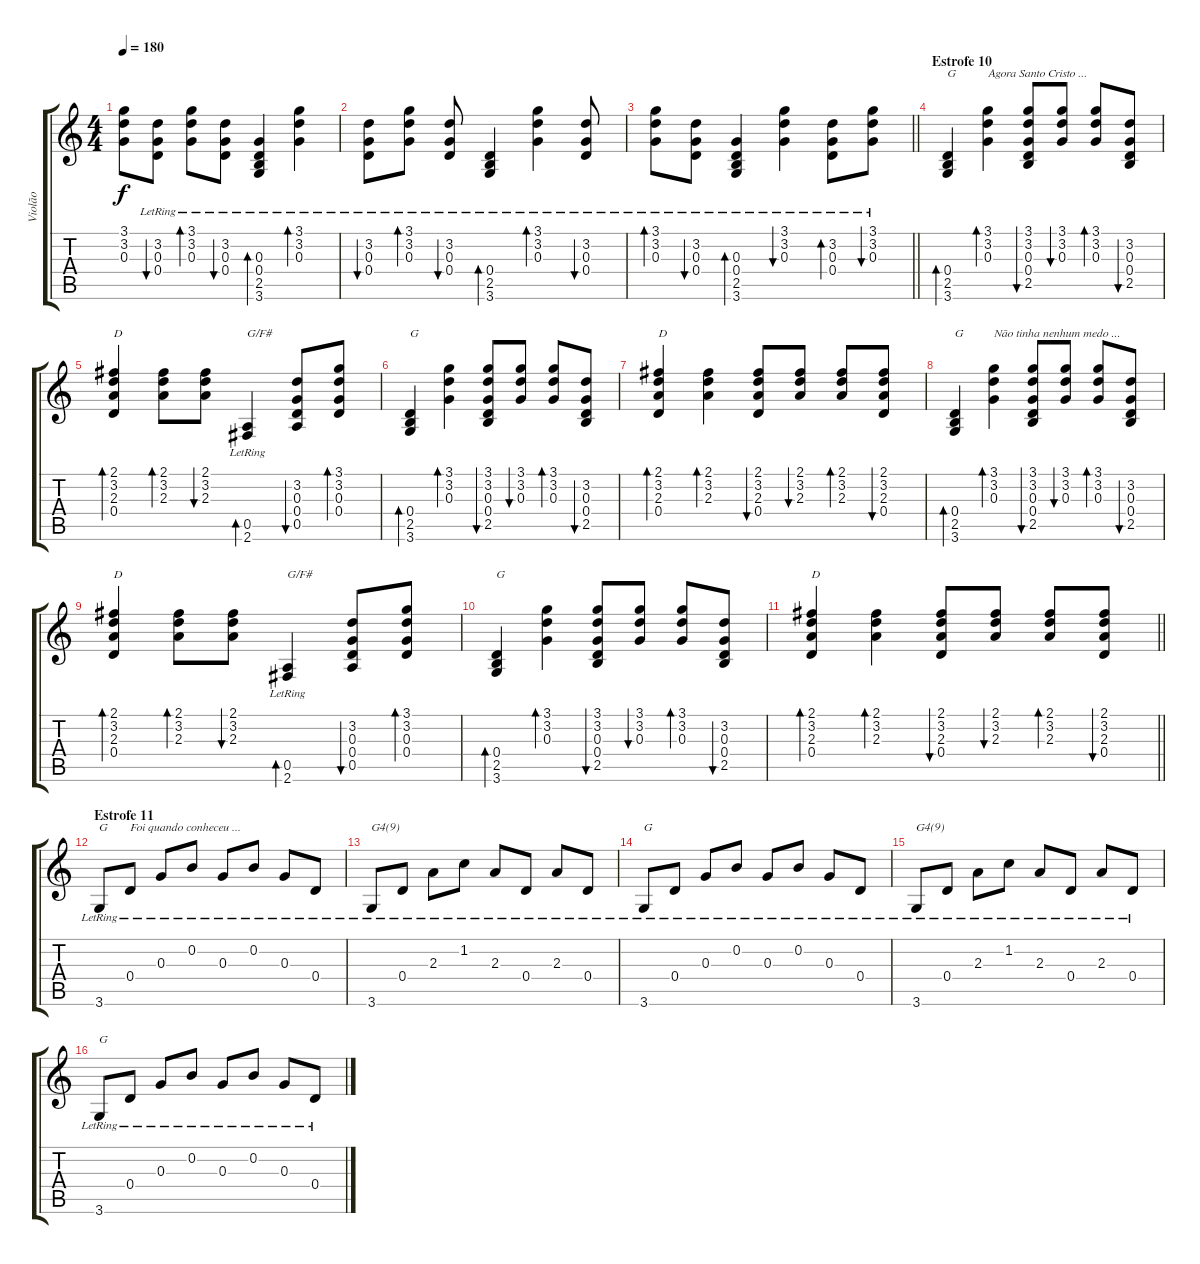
\track ("Violão" "Violão") {instrument acousticguitarsteel}
\staff {score tabs}
\tuning (E4 B3 G3 D3 A2 E2) {hide}
\ts (4 4)
\tempo 180
\clef g2
\ks c
(3.1{t} 3.2{t} 0.3{t}).8{dy f} (3.2{lr} 0.3{lr} 0.4{lr}).8{bu 60} (3.1{lr} 3.2{lr} 0.3{lr}).8{bd 60} (3.2{lr} 0.3{lr} 0.4{lr}).8{bu 60} (0.3{lr} 0.4{lr} 2.5{lr} 3.6{lr}).4{bd 60} (3.1{lr} 3.2{lr} 0.3{lr}).4{bd 60} |
(3.2{lr} 0.3{lr} 0.4{lr}).8{bu 60} (3.1{lr} 3.2{lr} 0.3{lr}).8{bd 60} (3.2{lr} 0.3{lr} 0.4{lr}).8{bu 60} (0.4{lr} 2.5{lr} 3.6{lr}).4{bd 60} (3.1{lr} 3.2{lr} 0.3{lr}).4{bd 60} (3.2{lr} 0.3{lr} 0.4{lr}).8{bu 60} |
\barLineRight lightlight
(3.1{lr} 3.2{lr} 0.3{lr}).8{bd 60} (3.2{lr} 0.3{lr} 0.4{lr}).8{bu 60} (0.3{lr} 0.4{lr} 2.5{lr} 3.6{lr}).4{bd 60} (3.1{lr} 3.2{lr} 0.3{lr}).4{bu 60} (3.2{lr} 0.3{lr} 0.4{lr}).8{bd 60} (3.1{lr} 3.2{lr} 0.3{lr}).8{bu 60} |
\section ("" "Estrofe 10")
(0.4 2.5 3.6).4{bd 60 txt "G"} (3.1 3.2 0.3).4{bd 60 txt "Agora Santo Cristo ..."} (3.1 3.2 0.3 0.4 2.5).8{bu 60} (3.1 3.2 0.3).8{bu 60} (3.1 3.2 0.3).8{bd 60} (3.2 0.3 0.4 2.5).8{bu 60} |
(2.1 3.2 2.3 0.4).4{bd 60 txt "D"} (2.1 3.2 2.3).8{bd 60} (2.1 3.2 2.3).8{bu 60} (0.5 2.6{lr}).4{bd 60 txt "G/F#"} (3.2 0.3 0.4 0.5).8{bu 60} (3.1 3.2 0.3 0.4).8{bd 60} |
(0.4 2.5 3.6).4{bd 60 txt "G"} (3.1 3.2 0.3).4{bd 60} (3.1 3.2 0.3 0.4 2.5).8{bu 60} (3.1 3.2 0.3).8{bu 60} (3.1 3.2 0.3).8{bd 60} (3.2 0.3 0.4 2.5).8{bu 60} |
(2.1 3.2 2.3 0.4).4{bd 60 txt "D"} (2.1 3.2 2.3).4{bd 60} (2.1 3.2 2.3 0.4).8{bu 60} (2.1 3.2 2.3).8{bu 60} (2.1 3.2 2.3).8{bd 60} (2.1 3.2 2.3 0.4).8{bu 60} |
(0.4 2.5 3.6).4{bd 60 txt "G"} (3.1 3.2 0.3).4{bd 60 txt "Não tinha nenhum medo ..."} (3.1 3.2 0.3 0.4 2.5).8{bu 60} (3.1 3.2 0.3).8{bu 60} (3.1 3.2 0.3).8{bd 60} (3.2 0.3 0.4 2.5).8{bu 60} |
(2.1 3.2 2.3 0.4).4{bd 60 txt "D"} (2.1 3.2 2.3).8{bd 60} (2.1 3.2 2.3).8{bu 60} (0.5 2.6{lr}).4{bd 60 txt "G/F#"} (3.2 0.3 0.4 0.5).8{bu 60} (3.1 3.2 0.3 0.4).8{bd 60} |
(0.4 2.5 3.6).4{bd 60 txt "G"} (3.1 3.2 0.3).4{bd 60} (3.1 3.2 0.3 0.4 2.5).8{bu 60} (3.1 3.2 0.3).8{bu 60} (3.1 3.2 0.3).8{bd 60} (3.2 0.3 0.4 2.5).8{bu 60} |
\barLineRight lightlight
(2.1 3.2 2.3 0.4).4{bd 60 txt "D"} (2.1 3.2 2.3).4{bd 60} (2.1 3.2 2.3 0.4).8{bu 60} (2.1 3.2 2.3).8{bu 60} (2.1 3.2 2.3).8{bd 60} (2.1 3.2 2.3 0.4).8{bu 60} |
\section ("" "Estrofe 11")
3.6{lr}.8{txt "G"} 0.4{lr}.8{txt "Foi quando conheceu ..."} 0.3{lr}.8 0.2{lr}.8 0.3{lr}.8 0.2{lr}.8 0.3{lr}.8 0.4{lr}.8 |
3.6{lr}.8{txt "G4(9)"} 0.4{lr}.8 2.3{lr}.8 1.2{lr}.8 2.3{lr}.8 0.4{lr}.8 2.3{lr}.8 0.4{lr}.8 |
3.6{lr}.8{txt "G"} 0.4{lr}.8 0.3{lr}.8 0.2{lr}.8 0.3{lr}.8 0.2{lr}.8 0.3{lr}.8 0.4{lr}.8 |
3.6{lr}.8{txt "G4(9)"} 0.4{lr}.8 2.3{lr}.8 1.2{lr}.8 2.3{lr}.8 0.4{lr}.8 2.3{lr}.8 0.4{lr}.8 |
3.6{lr}.8{txt "G"} 0.4{lr}.8 0.3{lr}.8 0.2{lr}.8 0.3{lr}.8 0.2{lr}.8 0.3{lr}.8 0.4{lr}.8
